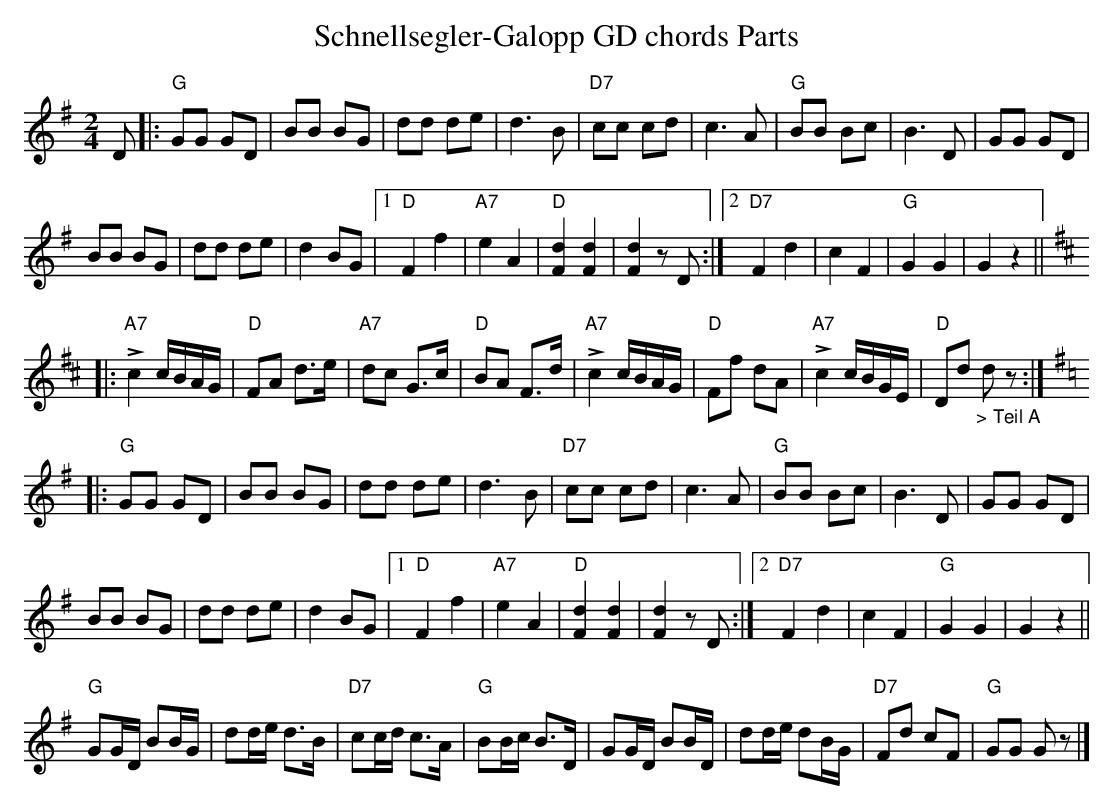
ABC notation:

X:1
T:Schnellsegler-Galopp GD chords Parts
M:2/4
L:1/8
K:G %%MIDI gchordon
D |: "G"GG GD | BB BG | dd de | d3B | "D7"cc cd | c3A | "G"BB Bc | B3D | GG GD |
BB BG | dd de | d2 BG |1 "D"F2f2 | "A7"e2A2 | "D"[F2d2] [F2d2] | [F2d2] zD :|2 "D7"F2d2 | c2F2 | "G"G2G2 | G2z2 || [K:D]
|:"A7"+>+c2 c/B/A/G/ | "D"FA d>e | "A7"dc G>c | "D"BA F>d | "A7"+>+c2 c/B/A/G/ | "D"Ff dA | "A7"+>+c2 c/B/G/E/ | "D"Dd"_> Teil A" dz :| [K:G]
|: "G"GG GD | BB BG | dd de | d3B | "D7"cc cd | c3A | "G"BB Bc | B3D | GG GD |
BB BG | dd de | d2 BG |1 "D"F2f2 | "A7"e2A2 | "D"[F2d2] [F2d2] | [F2d2] zD :|2 "D7"F2d2 | c2F2 | "G"G2G2 | G2z2 ||
"G"GG/D/ BB/G/ | dd/e/ d>B | "D7"cc/d/ c>A | "G"BB/c/ B>D | GG/D/ BB/D/ | dd/e/ dB/G/ | "D7"Fd cF | "G"GG Gz |]
